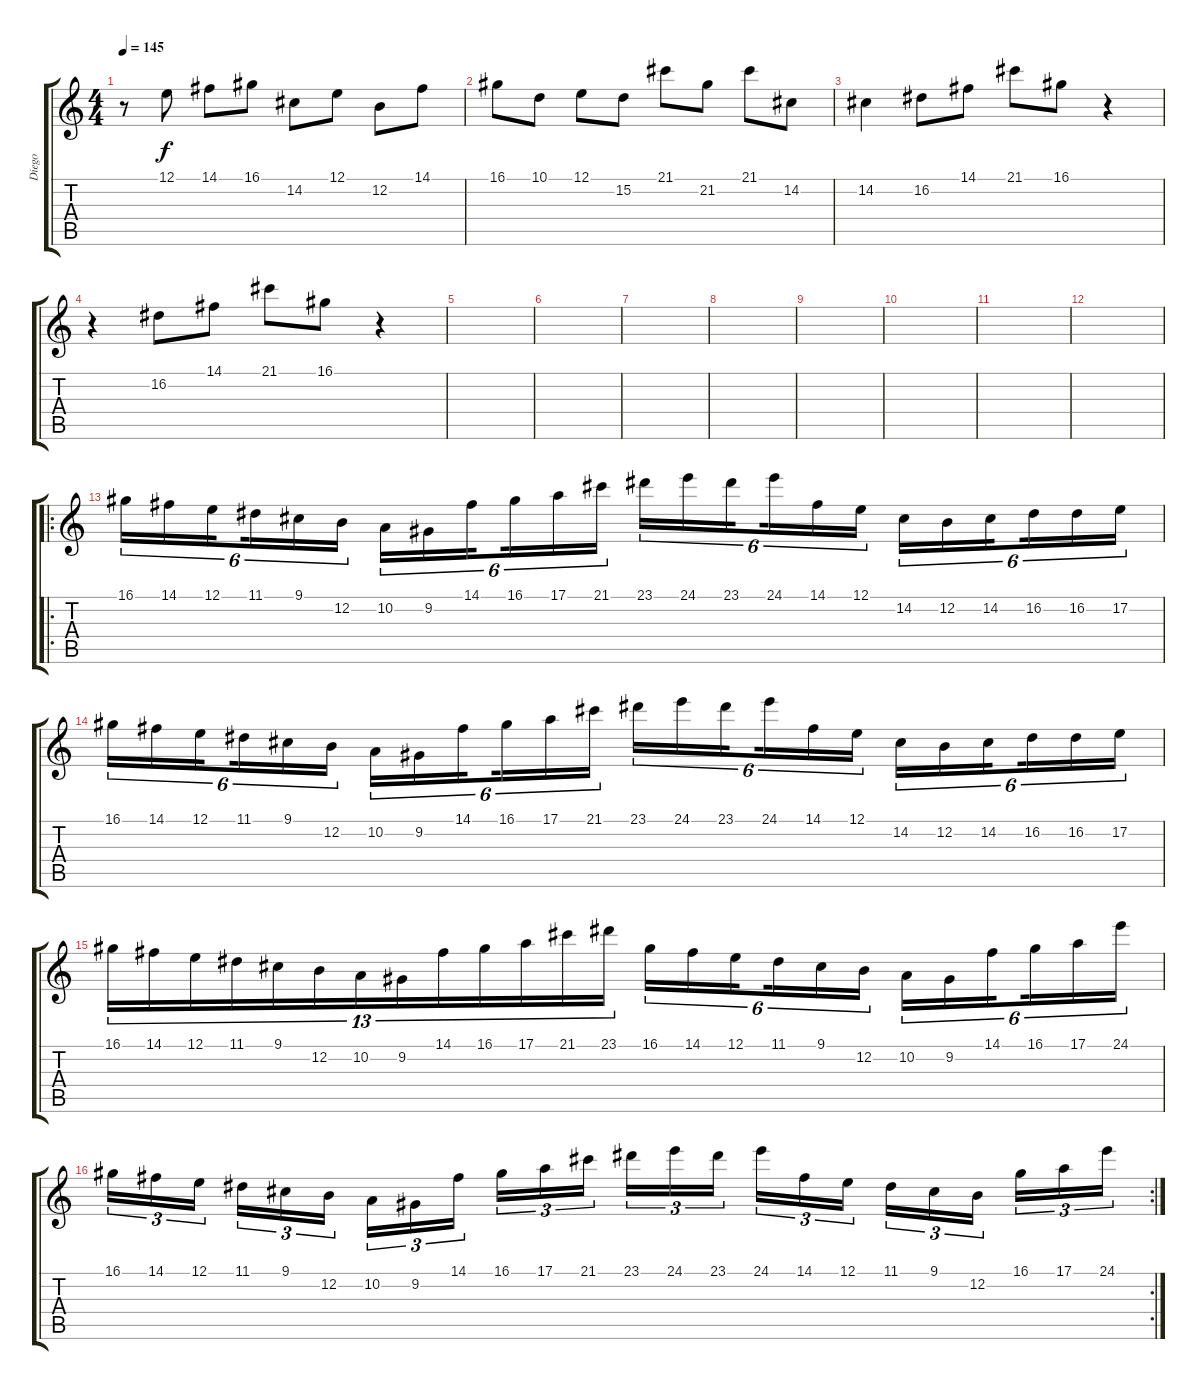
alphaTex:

\track ("Diego" "Diego") {instrument panflute}
\staff {score tabs}
\tuning (E4 B3 G3 D3 A2 E2) {hide}
\ts (4 4)
\tempo 145
\clef g2
\ks c
r.8{dy f} 12.1.8 14.1.8 16.1.8 14.2.8 12.1.8 12.2.8 14.1.8 |
16.1.8 10.1.8 12.1.8 15.2.8 21.1.8 21.2.8 21.1.8 14.2.8 |
14.2.4 16.2.8 14.1.8 21.1.8 16.1.8 r.4 |
r.4 16.2.8 14.1.8 21.1.8 16.1.8 r.4 |
|
|
|
|
|
|
|
|
\ro
16.1.16{tu (6 4)} 14.1.16{tu (6 4)} 12.1.16{tu (6 4) beam splitsecondary} 11.1.16{tu (6 4)} 9.1.16{tu (6 4)} 12.2.16{tu (6 4)} 10.2.16{tu (6 4)} 9.2.16{tu (6 4)} 14.1.16{tu (6 4) beam splitsecondary} 16.1.16{tu (6 4)} 17.1.16{tu (6 4)} 21.1.16{tu (6 4)} 23.1.16{tu (6 4)} 24.1.16{tu (6 4)} 23.1.16{tu (6 4) beam splitsecondary} 24.1.16{tu (6 4)} 14.1.16{tu (6 4)} 12.1.16{tu (6 4)} 14.2.16{tu (6 4)} 12.2.16{tu (6 4)} 14.2.16{tu (6 4) beam splitsecondary} 16.2.16{tu (6 4)} 16.2.16{tu (6 4)} 17.2.16{tu (6 4)} |
16.1.16{tu (6 4)} 14.1.16{tu (6 4)} 12.1.16{tu (6 4) beam splitsecondary} 11.1.16{tu (6 4)} 9.1.16{tu (6 4)} 12.2.16{tu (6 4)} 10.2.16{tu (6 4)} 9.2.16{tu (6 4)} 14.1.16{tu (6 4) beam splitsecondary} 16.1.16{tu (6 4)} 17.1.16{tu (6 4)} 21.1.16{tu (6 4)} 23.1.16{tu (6 4)} 24.1.16{tu (6 4)} 23.1.16{tu (6 4) beam splitsecondary} 24.1.16{tu (6 4)} 14.1.16{tu (6 4)} 12.1.16{tu (6 4)} 14.2.16{tu (6 4)} 12.2.16{tu (6 4)} 14.2.16{tu (6 4) beam splitsecondary} 16.2.16{tu (6 4)} 16.2.16{tu (6 4)} 17.2.16{tu (6 4)} |
16.1.16{tu (13 8)} 14.1.16{tu (13 8)} 12.1.16{tu (13 8)} 11.1.16{tu (13 8)} 9.1.16{tu (13 8)} 12.2.16{tu (13 8)} 10.2.16{tu (13 8)} 9.2.16{tu (13 8)} 14.1.16{tu (13 8)} 16.1.16{tu (13 8)} 17.1.16{tu (13 8)} 21.1.16{tu (13 8)} 23.1.16{tu (13 8)} 16.1.16{tu (6 4)} 14.1.16{tu (6 4)} 12.1.16{tu (6 4) beam splitsecondary} 11.1.16{tu (6 4)} 9.1.16{tu (6 4)} 12.2.16{tu (6 4)} 10.2.16{tu (6 4)} 9.2.16{tu (6 4)} 14.1.16{tu (6 4) beam splitsecondary} 16.1.16{tu (6 4)} 17.1.16{tu (6 4)} 24.1.16{tu (6 4)} |
\rc 2
16.1.16{tu (3 2)} 14.1.16{tu (3 2)} 12.1.16{tu (3 2) beam splitsecondary} 11.1.16{tu (3 2)} 9.1.16{tu (3 2)} 12.2.16{tu (3 2)} 10.2.16{tu (3 2)} 9.2.16{tu (3 2)} 14.1.16{tu (3 2) beam splitsecondary} 16.1.16{tu (3 2)} 17.1.16{tu (3 2)} 21.1.16{tu (3 2)} 23.1.16{tu (3 2)} 24.1.16{tu (3 2)} 23.1.16{tu (3 2) beam splitsecondary} 24.1.16{tu (3 2)} 14.1.16{tu (3 2)} 12.1.16{tu (3 2)} 11.1.16{tu (3 2)} 9.1.16{tu (3 2)} 12.2.16{tu (3 2) beam splitsecondary} 16.1.16{tu (3 2)} 17.1.16{tu (3 2)} 24.1.16{tu (3 2)}
